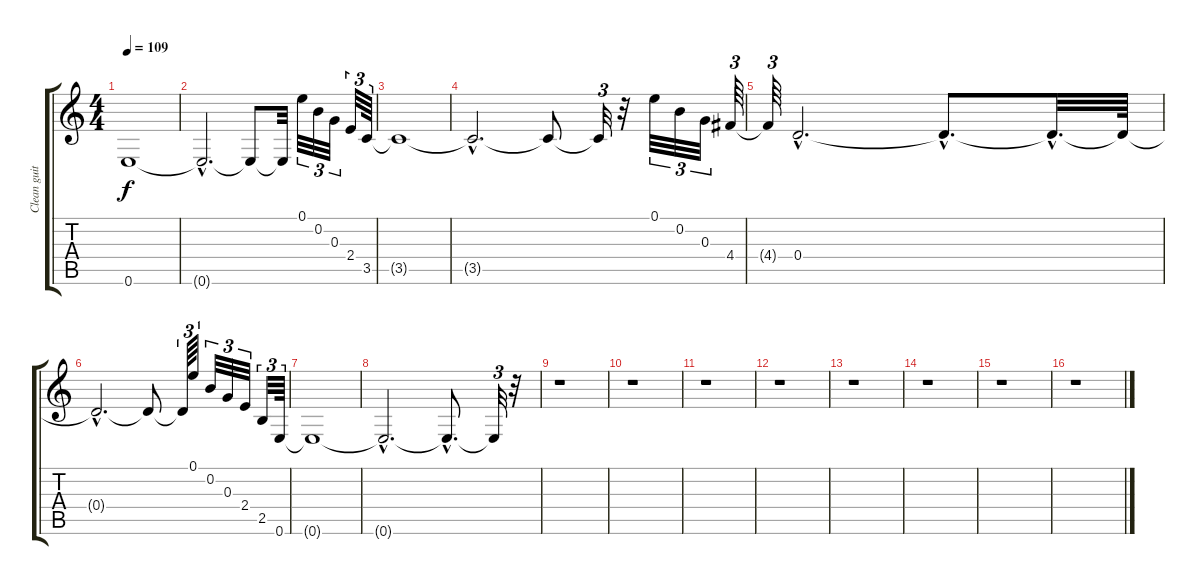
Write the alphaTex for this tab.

\track ("Clean guitar 2" "Clean guit") {instrument electricguitarclean}
\staff {score tabs}
\tuning (E4 B3 G3 D3 A2 E2) {hide}
\ts (4 4)
\tempo 109
\clef g2
\ks c
0.6.1{dy f} |
0.6{hac t}.2{d} 0.6{t}.8 0.6{t}.32 0.1.32{tu (3 2)} 0.2.32{tu (3 2)} 0.3.32{tu (3 2)} 2.4.32{tu (3 2)} 3.5.64{tu (3 2)} |
3.5{t}.1 |
3.5{hac t}.2{d} 3.5{t}.8 3.5{t}.32{tu (3 2)} r.32 0.1.32{tu (3 2)} 0.2.32{tu (3 2)} 0.3.32{tu (3 2)} 4.4.64{tu (3 2)} |
4.4{t}.64{tu (3 2)} 0.4{hac}.2{d} 0.4{hac t}.8{d} 0.4{hac t}.32{d} 0.4{t}.64 |
0.4{hac t}.2{d} 0.4{t}.8 0.4{t}.64{tu (3 2)} 0.1.32{tu (3 2)} 0.2.32{tu (3 2)} 0.3.32{tu (3 2)} 2.4.32{tu (3 2)} 2.5.32{tu (3 2)} 0.6.64{tu (3 2)} |
0.6{t}.1 |
0.6{hac t}.2{d} 0.6{hac t}.8{d} 0.6{t}.32{tu (3 2)} r.32 |
r.1 |
r.1 |
r.1 |
r.1 |
r.1 |
r.1 |
r.1 |
r.1
